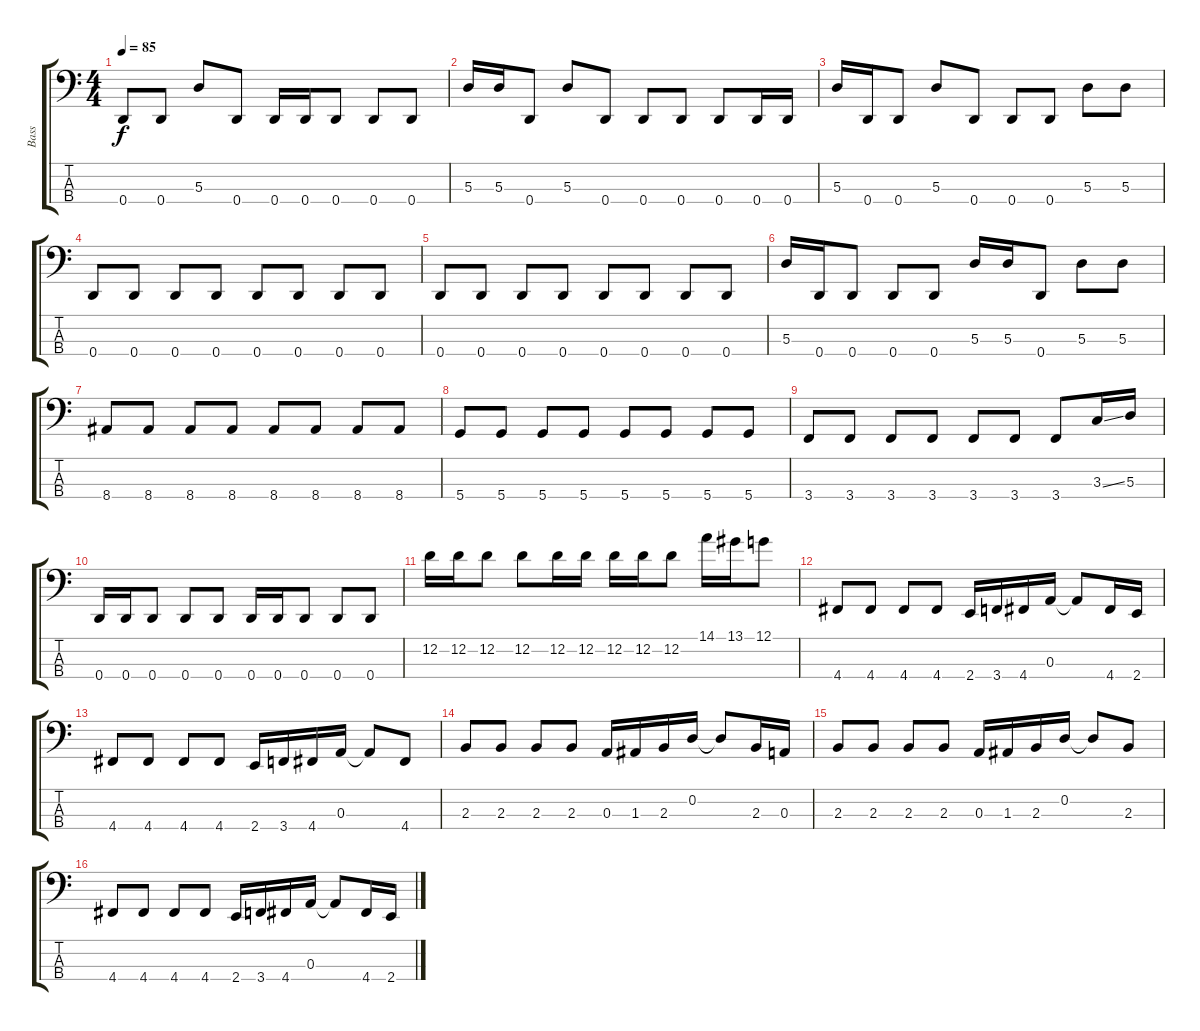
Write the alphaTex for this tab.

\track ("Bass" "Bass") {instrument electricbassfinger}
\staff {score tabs}
\tuning (G2 D2 A1 D1) {hide}
\ts (4 4)
\tempo 85
\clef f4
\ks c
0.4.8{dy f} 0.4.8 5.3.8 0.4.8 0.4.16 0.4.16 0.4.8 0.4.8 0.4.8 |
5.3.16 5.3.16 0.4.8 5.3.8 0.4.8 0.4.8 0.4.8 0.4.8 0.4.16 0.4.16 |
5.3.16 0.4.16 0.4.8 5.3.8 0.4.8 0.4.8 0.4.8 5.3.8 5.3.8 |
0.4.8 0.4.8 0.4.8 0.4.8 0.4.8 0.4.8 0.4.8 0.4.8 |
0.4.8 0.4.8 0.4.8 0.4.8 0.4.8 0.4.8 0.4.8 0.4.8 |
5.3.16 0.4.16 0.4.8 0.4.8 0.4.8 5.3.16 5.3.16 0.4.8 5.3.8 5.3.8 |
8.4.8 8.4.8 8.4.8 8.4.8 8.4.8 8.4.8 8.4.8 8.4.8 |
5.4.8 5.4.8 5.4.8 5.4.8 5.4.8 5.4.8 5.4.8 5.4.8 |
3.4.8 3.4.8 3.4.8 3.4.8 3.4.8 3.4.8 3.4.8 3.3{ss}.16 5.3.16 |
0.4.16 0.4.16 0.4.8 0.4.8 0.4.8 0.4.16 0.4.16 0.4.8 0.4.8 0.4.8 |
12.2.16 12.2.16 12.2.8 12.2.8 12.2.16 12.2.16 12.2.16 12.2.16 12.2.8 14.1.16 13.1.16 12.1.8 |
4.4.8 4.4.8 4.4.8 4.4.8 2.4.16 3.4.16 4.4.16 0.3.16 0.3{t}.8 4.4.16 2.4.16 |
4.4.8 4.4.8 4.4.8 4.4.8 2.4.16 3.4.16 4.4.16 0.3.16 0.3{t}.8 4.4.8 |
2.3.8 2.3.8 2.3.8 2.3.8 0.3.16 1.3.16 2.3.16 0.2.16 0.2{t}.8 2.3.16 0.3.16 |
2.3.8 2.3.8 2.3.8 2.3.8 0.3.16 1.3.16 2.3.16 0.2.16 0.2{t}.8 2.3.8 |
4.4.8 4.4.8 4.4.8 4.4.8 2.4.16 3.4.16 4.4.16 0.3.16 0.3{t}.8 4.4.16 2.4.16
